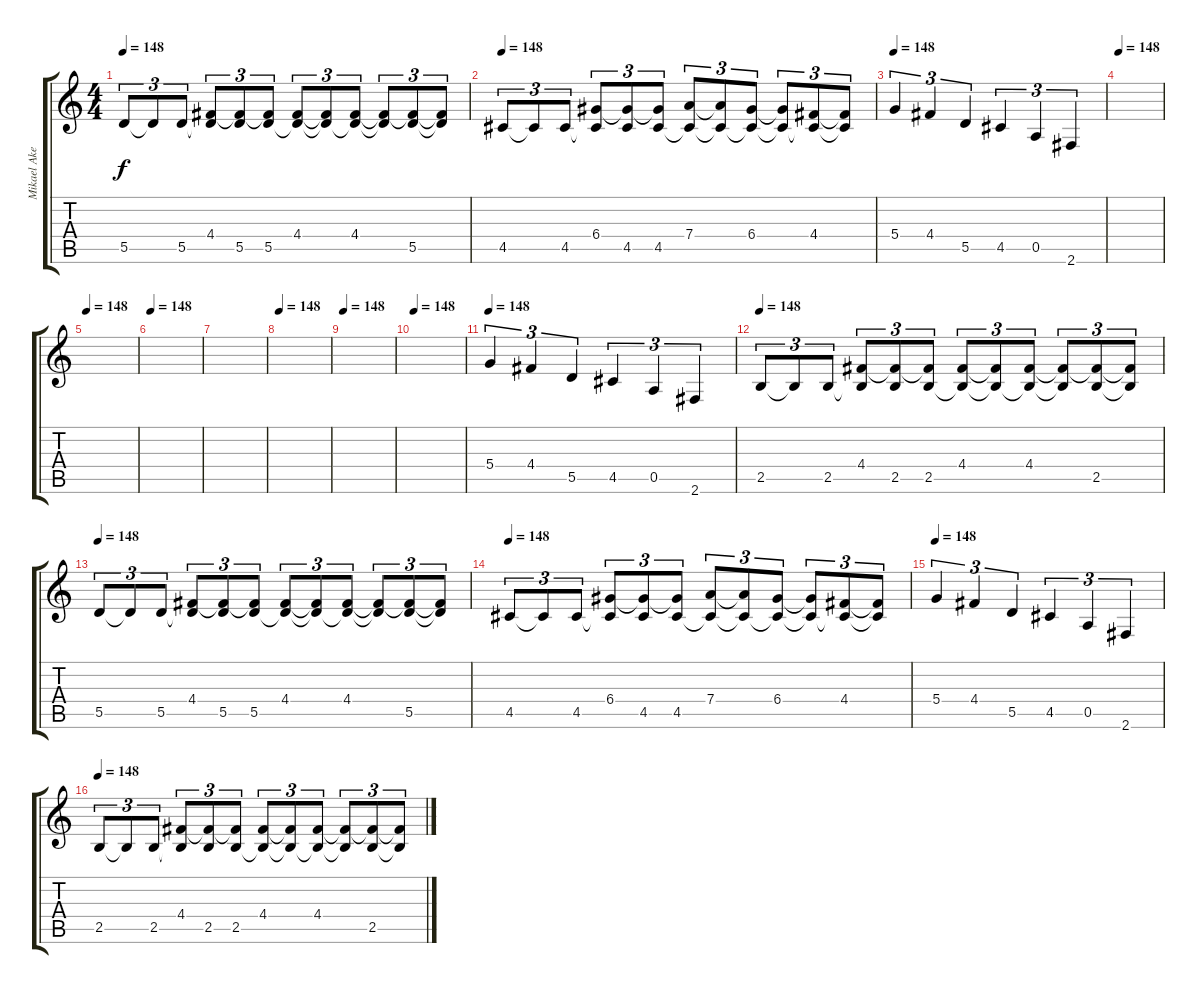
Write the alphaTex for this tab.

\track ("Mikael Akerfeldt" "Mikael Ake") {instrument distortionguitar}
\staff {score tabs}
\tuning (E4 B3 G3 D3 A2 E2) {hide}
\ts (4 4)
\tempo 148
\clef g2
\ks c
5.5.8{tu (3 2) dy f volume 11} 5.5{t}.8{tu (3 2)} 5.5.8{tu (3 2)} (4.4 5.5{t}).8{tu (3 2)} (4.4{t} 5.5).8{tu (3 2)} (4.4{t} 5.5).8{tu (3 2)} (4.4 5.5{t}).8{tu (3 2)} (4.4{t} 5.5{t}).8{tu (3 2)} (4.4 5.5{t}).8{tu (3 2)} (4.4{t} 5.5{t}).8{tu (3 2)} (4.4{t} 5.5).8{tu (3 2)} (4.4{t} 5.5{t}).8{tu (3 2)} |
\tempo 148
4.5.8{tu (3 2) volume 11} 4.5{t}.8{tu (3 2)} 4.5.8{tu (3 2)} (6.4 4.5{t}).8{tu (3 2)} (6.4{t} 4.5).8{tu (3 2)} (6.4{t} 4.5).8{tu (3 2)} (7.4 4.5{t}).8{tu (3 2)} (7.4{t} 4.5{t}).8{tu (3 2)} (6.4 4.5{t}).8{tu (3 2)} (6.4{t} 4.5{t}).8{tu (3 2)} (4.4 4.5{t}).8{tu (3 2)} (4.4{t} 4.5{t}).8{tu (3 2)} |
\tempo 148
5.4.4{tu (3 2) volume 11} 4.4.4{tu (3 2)} 5.5.4{tu (3 2)} 4.5.4{tu (3 2)} 0.5.4{tu (3 2)} 2.6.4{tu (3 2)} |
\tempo 148
|
\tempo 148
|
\tempo 148
|
|
\tempo 148
|
\tempo 148
|
\tempo 148
|
\tempo 148
5.4.4{tu (3 2) volume 11} 4.4.4{tu (3 2)} 5.5.4{tu (3 2)} 4.5.4{tu (3 2)} 0.5.4{tu (3 2)} 2.6.4{tu (3 2)} |
\tempo 148
2.5.8{tu (3 2) volume 11} 2.5{t}.8{tu (3 2)} 2.5.8{tu (3 2)} (4.4 2.5{t}).8{tu (3 2)} (4.4{t} 2.5).8{tu (3 2)} (4.4{t} 2.5).8{tu (3 2)} (4.4 2.5{t}).8{tu (3 2)} (4.4{t} 2.5{t}).8{tu (3 2)} (4.4 2.5{t}).8{tu (3 2)} (4.4{t} 2.5{t}).8{tu (3 2)} (4.4{t} 2.5).8{tu (3 2)} (4.4{t} 2.5{t}).8{tu (3 2)} |
\tempo 148
5.5.8{tu (3 2) volume 11} 5.5{t}.8{tu (3 2)} 5.5.8{tu (3 2)} (4.4 5.5{t}).8{tu (3 2)} (4.4{t} 5.5).8{tu (3 2)} (4.4{t} 5.5).8{tu (3 2)} (4.4 5.5{t}).8{tu (3 2)} (4.4{t} 5.5{t}).8{tu (3 2)} (4.4 5.5{t}).8{tu (3 2)} (4.4{t} 5.5{t}).8{tu (3 2)} (4.4{t} 5.5).8{tu (3 2)} (4.4{t} 5.5{t}).8{tu (3 2)} |
\tempo 148
4.5.8{tu (3 2) volume 11} 4.5{t}.8{tu (3 2)} 4.5.8{tu (3 2)} (6.4 4.5{t}).8{tu (3 2)} (6.4{t} 4.5).8{tu (3 2)} (6.4{t} 4.5).8{tu (3 2)} (7.4 4.5{t}).8{tu (3 2)} (7.4{t} 4.5{t}).8{tu (3 2)} (6.4 4.5{t}).8{tu (3 2)} (6.4{t} 4.5{t}).8{tu (3 2)} (4.4 4.5{t}).8{tu (3 2)} (4.4{t} 4.5{t}).8{tu (3 2)} |
\tempo 148
5.4.4{tu (3 2) volume 11} 4.4.4{tu (3 2)} 5.5.4{tu (3 2)} 4.5.4{tu (3 2)} 0.5.4{tu (3 2)} 2.6.4{tu (3 2)} |
\tempo 148
2.5.8{tu (3 2) volume 11} 2.5{t}.8{tu (3 2)} 2.5.8{tu (3 2)} (4.4 2.5{t}).8{tu (3 2)} (4.4{t} 2.5).8{tu (3 2)} (4.4{t} 2.5).8{tu (3 2)} (4.4 2.5{t}).8{tu (3 2)} (4.4{t} 2.5{t}).8{tu (3 2)} (4.4 2.5{t}).8{tu (3 2)} (4.4{t} 2.5{t}).8{tu (3 2)} (4.4{t} 2.5).8{tu (3 2)} (4.4{t} 2.5{t}).8{tu (3 2)}
